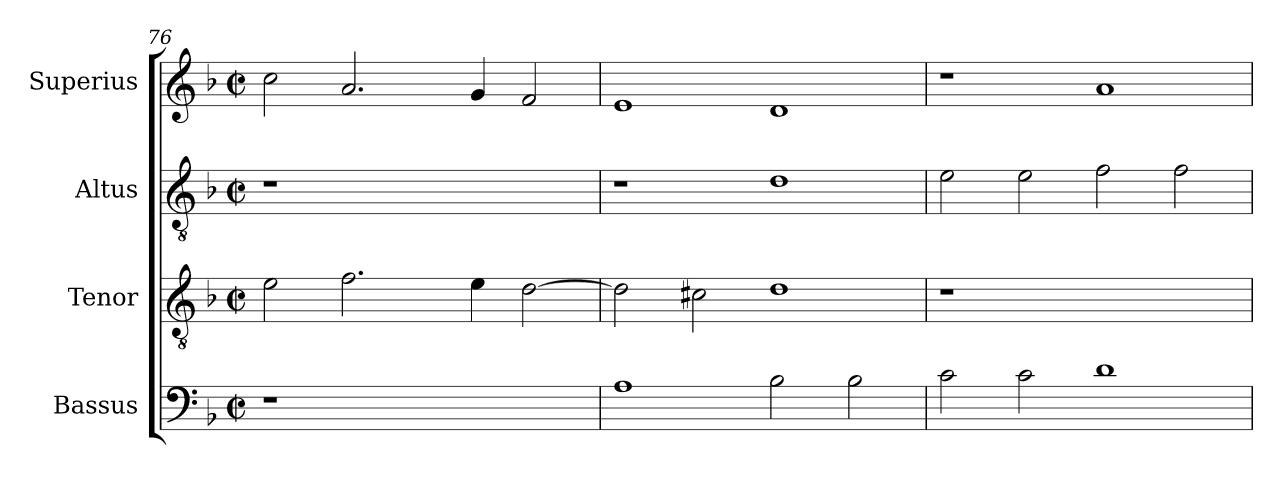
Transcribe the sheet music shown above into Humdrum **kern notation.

**kern	**kern	**kern	**kern
*part4	*part3	*part2	*part1
*staff4	*staff3	*staff2	*staff1
*I"Bassus	*I"Tenor	*I"Altus	*I"Superius
*I'B.	*I'T.	*	*I'S.
!!LO:PB:g=z
*clefF4	*clefGv2	*clefGv2	*clefG2
*	*ITrd7c12	*ITrd7c12	*
*k[b-]	*k[b-]	*k[b-]	*k[b-]
*F:	*F:	*F:	*F:
*M2/2	*M2/2	*M2/2	*M2/2
*met(c|)	*met(c|)	*met(c|)	*met(c|)
=76	=76	=76	=76
!LO:N:vis=1	!	!LO:N:vis=1	!
1r	2Ei\	1r	2cci\
.	2.Fi\	.	2.ai/
1ryy	.	1ryy	.
.	4Ei\	.	4gi/
.	[>2Di\	.	2fi/
=77	=77	=77	=77
1Ai	2Di\]	1r	1ei
.	2C#Xi\	.	.
2B-i\	1Di	1Di	1di
2B-i\	.	.	.
=78	=78	=78	=78
!	!LO:N:vis=1	!	!
2ci\	1r	2Ei\	1r
2ci\	.	2Ei\	.
1di	1ryy	2Fi\	1ai
.	.	2Fi\	.
=	=	=	=
*-	*-	*-	*-
